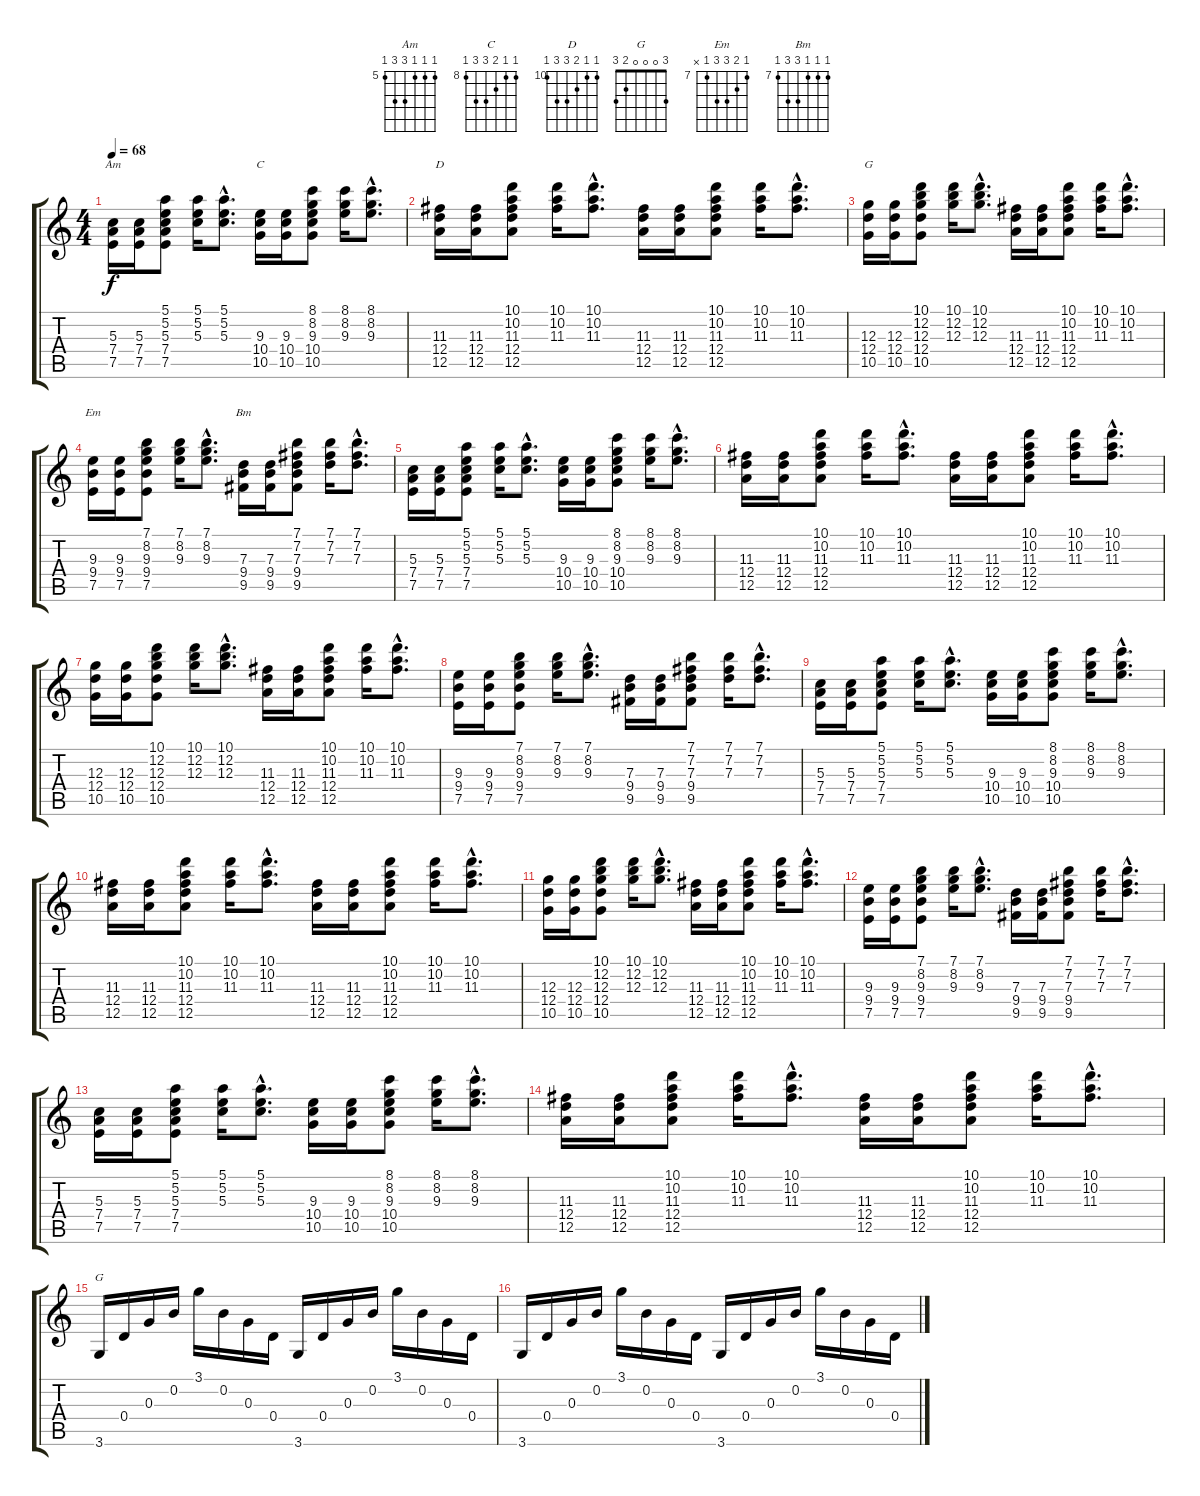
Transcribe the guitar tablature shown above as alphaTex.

\track "" {instrument acousticguitarsteel}
\staff {score tabs}
\tuning (E4 B3 G3 D3 A2 E2) {hide}
\chord ("Am" 5 5 5 7 7 5) {firstfret 5}
\chord ("C" 8 8 9 10 10 8) {firstfret 8}
\chord ("D" 10 10 11 12 12 10) {firstfret 10}
\chord ("G" 10 12 12 12 10 x) {firstfret 10}
\chord ("Em" 7 8 9 9 7 x) {firstfret 7}
\chord ("Bm" 7 7 7 9 9 7) {firstfret 7}
\chord ("G" 3 0 0 0 2 3)
\ts (4 4)
\tempo 68
\clef g2
\ks c
(5.3 7.4 7.5).16{ch "Am" dy f} (5.3 7.4 7.5).16 (5.1 5.2 5.3 7.4 7.5).8 (5.1 5.2 5.3).16 (5.1{hac} 5.2{hac} 5.3{hac}).8{d} (9.3 10.4 10.5).16{ch "C"} (9.3 10.4 10.5).16 (8.1 8.2 9.3 10.4 10.5).8 (8.1 8.2 9.3).16 (8.1{hac} 8.2{hac} 9.3{hac}).8{d} |
(11.3 12.4 12.5).16{ch "D"} (11.3 12.4 12.5).16 (10.1 10.2 11.3 12.4 12.5).8 (10.1 10.2 11.3).16 (10.1{hac} 10.2{hac} 11.3{hac}).8{d} (11.3 12.4 12.5).16 (11.3 12.4 12.5).16 (10.1 10.2 11.3 12.4 12.5).8 (10.1 10.2 11.3).16 (10.1{hac} 10.2{hac} 11.3{hac}).8{d} |
(12.3 12.4 10.5).16{ch "G"} (12.3 12.4 10.5).16 (10.1 12.2 12.3 12.4 10.5).8 (10.1 12.2 12.3).16 (10.1{hac} 12.2{hac} 12.3{hac}).8{d} (11.3 12.4 12.5).16 (11.3 12.4 12.5).16 (10.1 10.2 11.3 12.4 12.5).8 (10.1 10.2 11.3).16 (10.1{hac} 10.2{hac} 11.3{hac}).8{d} |
(9.3 9.4 7.5).16{ch "Em"} (9.3 9.4 7.5).16 (7.1 8.2 9.3 9.4 7.5).8 (7.1 8.2 9.3).16 (7.1{hac} 8.2{hac} 9.3{hac}).8{d} (7.3 9.4 9.5).16{ch "Bm"} (7.3 9.4 9.5).16 (7.1 7.2 7.3 9.4 9.5).8 (7.1 7.2 7.3).16 (7.1{hac} 7.2{hac} 7.3{hac}).8{d} |
(5.3 7.4 7.5).16 (5.3 7.4 7.5).16 (5.1 5.2 5.3 7.4 7.5).8 (5.1 5.2 5.3).16 (5.1{hac} 5.2{hac} 5.3{hac}).8{d} (9.3 10.4 10.5).16 (9.3 10.4 10.5).16 (8.1 8.2 9.3 10.4 10.5).8 (8.1 8.2 9.3).16 (8.1{hac} 8.2{hac} 9.3{hac}).8{d} |
(11.3 12.4 12.5).16 (11.3 12.4 12.5).16 (10.1 10.2 11.3 12.4 12.5).8 (10.1 10.2 11.3).16 (10.1{hac} 10.2{hac} 11.3{hac}).8{d} (11.3 12.4 12.5).16 (11.3 12.4 12.5).16 (10.1 10.2 11.3 12.4 12.5).8 (10.1 10.2 11.3).16 (10.1{hac} 10.2{hac} 11.3{hac}).8{d} |
(12.3 12.4 10.5).16 (12.3 12.4 10.5).16 (10.1 12.2 12.3 12.4 10.5).8 (10.1 12.2 12.3).16 (10.1{hac} 12.2{hac} 12.3{hac}).8{d} (11.3 12.4 12.5).16 (11.3 12.4 12.5).16 (10.1 10.2 11.3 12.4 12.5).8 (10.1 10.2 11.3).16 (10.1{hac} 10.2{hac} 11.3{hac}).8{d} |
(9.3 9.4 7.5).16 (9.3 9.4 7.5).16 (7.1 8.2 9.3 9.4 7.5).8 (7.1 8.2 9.3).16 (7.1{hac} 8.2{hac} 9.3{hac}).8{d} (7.3 9.4 9.5).16 (7.3 9.4 9.5).16 (7.1 7.2 7.3 9.4 9.5).8 (7.1 7.2 7.3).16 (7.1{hac} 7.2{hac} 7.3{hac}).8{d} |
(5.3 7.4 7.5).16 (5.3 7.4 7.5).16 (5.1 5.2 5.3 7.4 7.5).8 (5.1 5.2 5.3).16 (5.1{hac} 5.2{hac} 5.3{hac}).8{d} (9.3 10.4 10.5).16 (9.3 10.4 10.5).16 (8.1 8.2 9.3 10.4 10.5).8 (8.1 8.2 9.3).16 (8.1{hac} 8.2{hac} 9.3{hac}).8{d} |
(11.3 12.4 12.5).16 (11.3 12.4 12.5).16 (10.1 10.2 11.3 12.4 12.5).8 (10.1 10.2 11.3).16 (10.1{hac} 10.2{hac} 11.3{hac}).8{d} (11.3 12.4 12.5).16 (11.3 12.4 12.5).16 (10.1 10.2 11.3 12.4 12.5).8 (10.1 10.2 11.3).16 (10.1{hac} 10.2{hac} 11.3{hac}).8{d} |
(12.3 12.4 10.5).16 (12.3 12.4 10.5).16 (10.1 12.2 12.3 12.4 10.5).8 (10.1 12.2 12.3).16 (10.1{hac} 12.2{hac} 12.3{hac}).8{d} (11.3 12.4 12.5).16 (11.3 12.4 12.5).16 (10.1 10.2 11.3 12.4 12.5).8 (10.1 10.2 11.3).16 (10.1{hac} 10.2{hac} 11.3{hac}).8{d} |
(9.3 9.4 7.5).16 (9.3 9.4 7.5).16 (7.1 8.2 9.3 9.4 7.5).8 (7.1 8.2 9.3).16 (7.1{hac} 8.2{hac} 9.3{hac}).8{d} (7.3 9.4 9.5).16 (7.3 9.4 9.5).16 (7.1 7.2 7.3 9.4 9.5).8 (7.1 7.2 7.3).16 (7.1{hac} 7.2{hac} 7.3{hac}).8{d} |
(5.3 7.4 7.5).16 (5.3 7.4 7.5).16 (5.1 5.2 5.3 7.4 7.5).8 (5.1 5.2 5.3).16 (5.1{hac} 5.2{hac} 5.3{hac}).8{d} (9.3 10.4 10.5).16 (9.3 10.4 10.5).16 (8.1 8.2 9.3 10.4 10.5).8 (8.1 8.2 9.3).16 (8.1{hac} 8.2{hac} 9.3{hac}).8{d} |
(11.3 12.4 12.5).16 (11.3 12.4 12.5).16 (10.1 10.2 11.3 12.4 12.5).8 (10.1 10.2 11.3).16 (10.1{hac} 10.2{hac} 11.3{hac}).8{d} (11.3 12.4 12.5).16 (11.3 12.4 12.5).16 (10.1 10.2 11.3 12.4 12.5).8 (10.1 10.2 11.3).16 (10.1{hac} 10.2{hac} 11.3{hac}).8{d} |
3.6.16{ch "G"} 0.4.16 0.3.16 0.2.16 3.1.16 0.2.16 0.3.16 0.4.16 3.6.16 0.4.16 0.3.16 0.2.16 3.1.16 0.2.16 0.3.16 0.4.16 |
3.6.16 0.4.16 0.3.16 0.2.16 3.1.16 0.2.16 0.3.16 0.4.16 3.6.16 0.4.16 0.3.16 0.2.16 3.1.16 0.2.16 0.3.16 0.4.16
